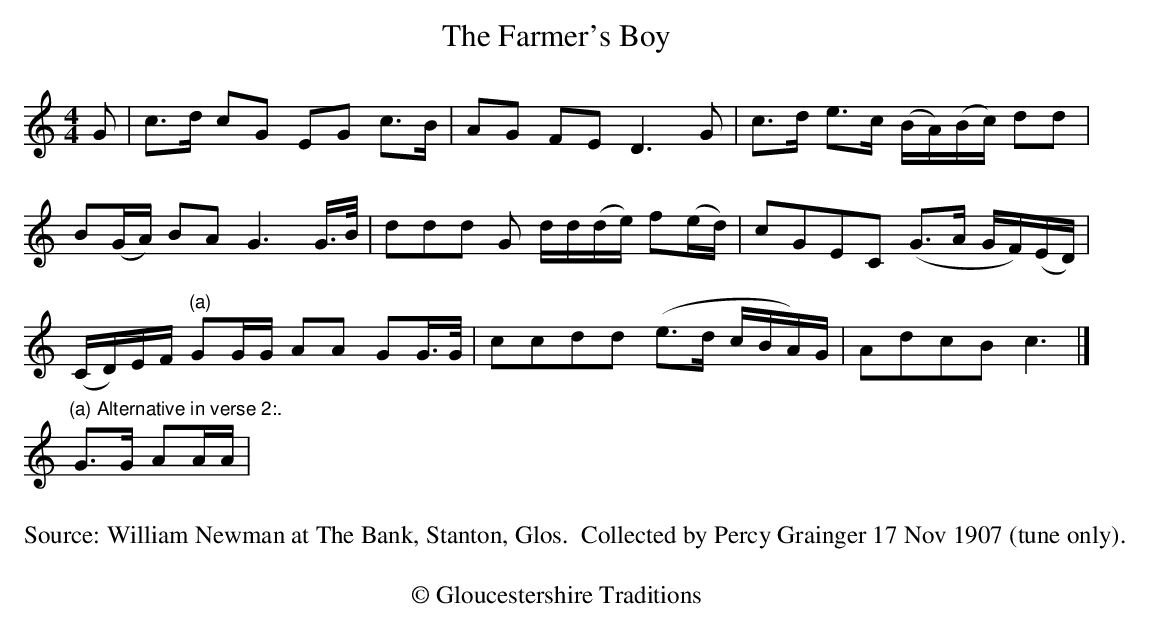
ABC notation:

X:1
T: The Farmer's Boy
M: 4/4
L: 1/8
K: C
G|c>d cG EG c>B|AG FE D3G|c>d e>c (B/A/)(B/c/) dd|
B(G/A/) BA G3 G/>B/|ddd G d/d/(d/e/) f(e/d/)|cGEC (G>A G/F/)(E/D/)|
(C/D/)E/F/ "(a)"GG/G/ AA GG/>G/|ccdd (e>d c/B/A/)G/|AdcB c3|]
"^(a) Alternative in verse 2:." G>G AA/A/ |
